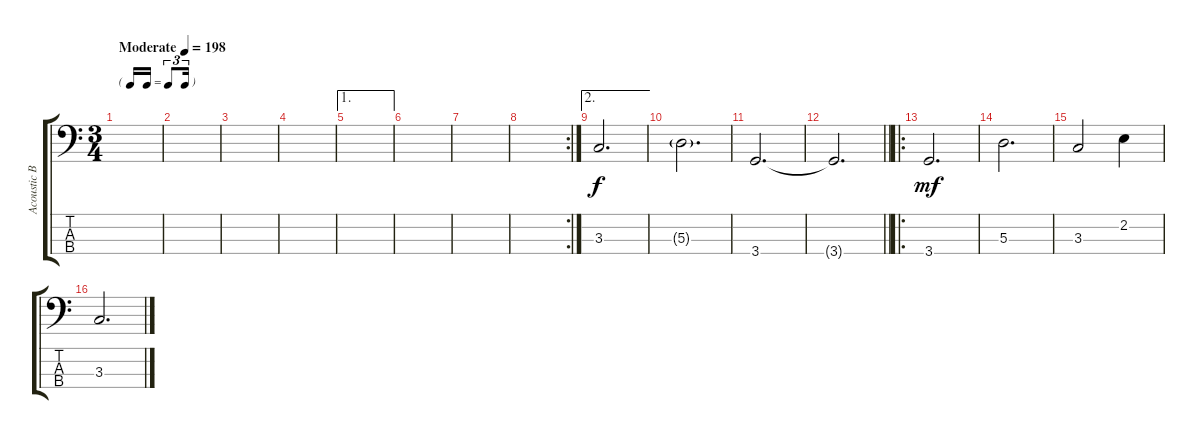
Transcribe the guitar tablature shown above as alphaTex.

\track ("Acoustic Bass" "Acoustic B") {instrument acousticbass}
\staff {score tabs}
\tuning (G2 D2 A1 E1) {hide}
\ts (3 4)
\tf triplet16th
\tempo (198 "Moderate")
\clef f4
\ks c
|
|
|
|
\ae 1
|
|
|
\rc 2
|
\ae 2
3.3.2{d} |
5.3{g}.2{d} |
3.4.2{d} |
\barLineRight lightlight
3.4{t}.2{d} |
\ro
3.4.2{d dy mf} |
5.3.2{d} |
3.3.2 2.2.4 |
3.3.2{d}
